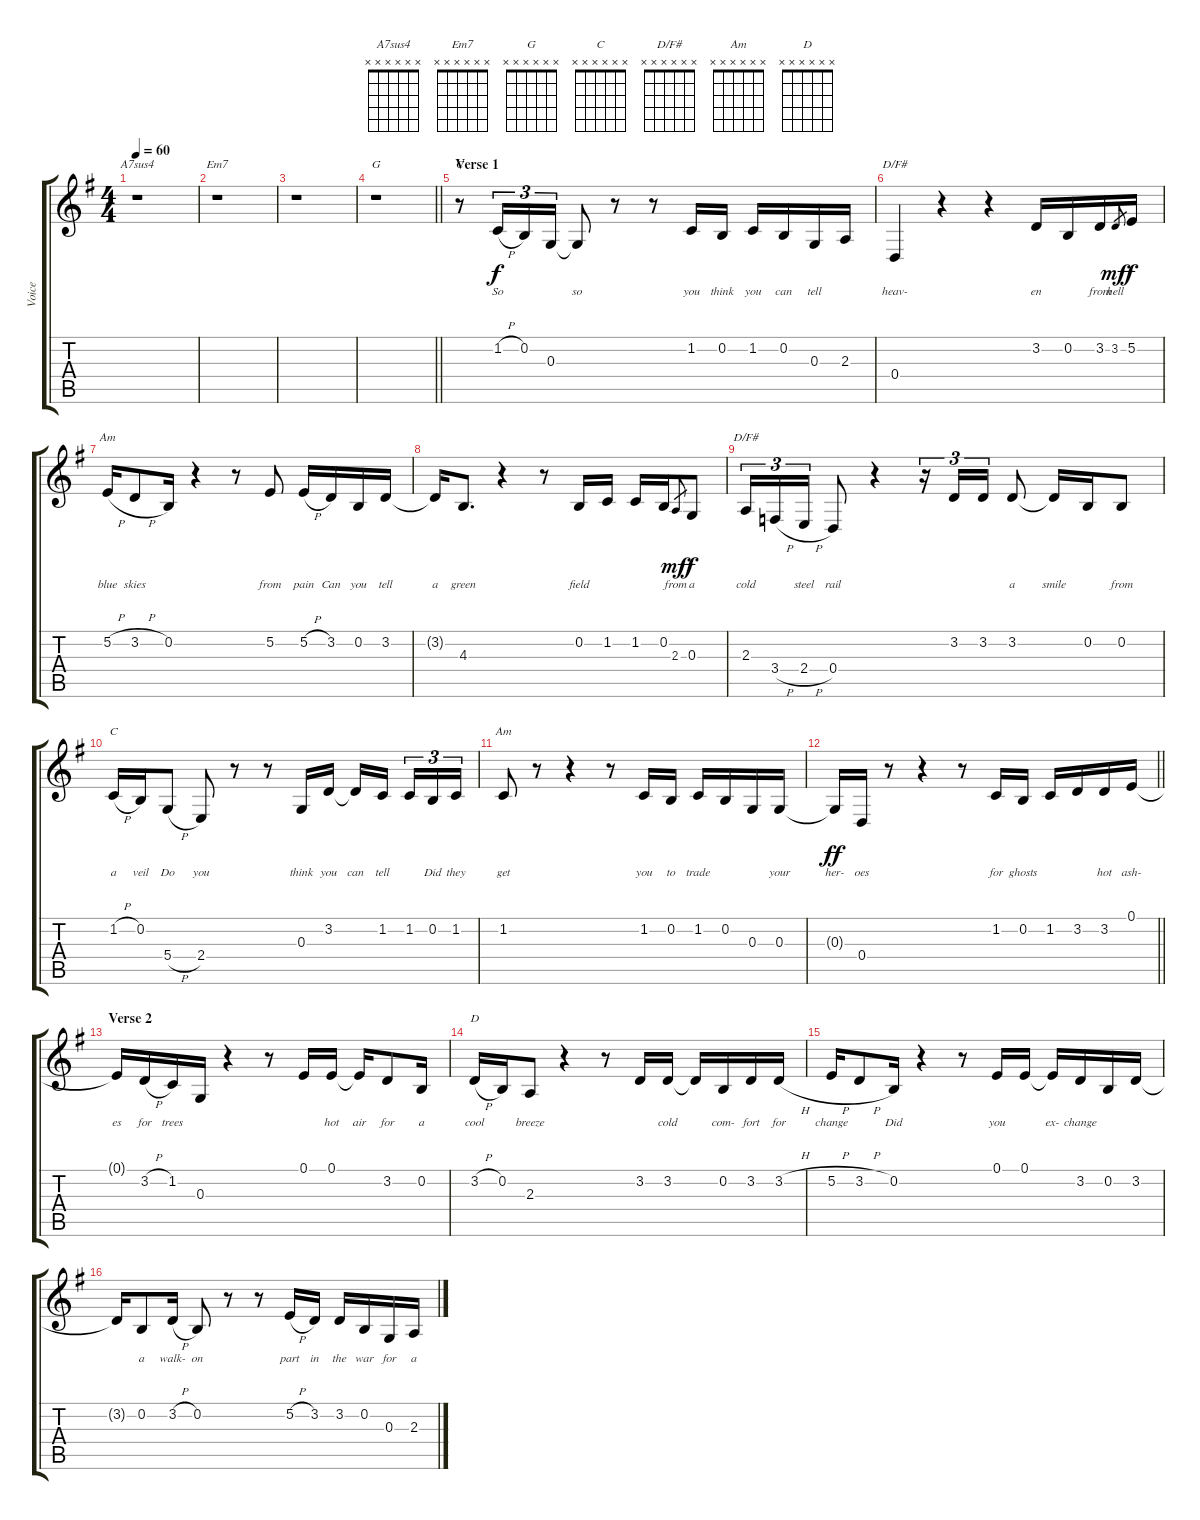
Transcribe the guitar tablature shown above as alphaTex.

\track ("Voice" "Voice") {instrument clarinet}
\staff {score tabs}
\tuning (E4 B3 G3 D3 A2 E2) {hide}
\chord ("A7sus4" x x x x x x)
\chord ("Em7" x x x x x x)
\chord ("G" x x x x x x)
\chord ("C" 0 1 0 2 3 x)
\chord ("D/F#" 2 3 2 0 0 2) {barre 2}
\chord ("Am" 0 1 2 2 0 x)
\chord ("D/F#" x x x x x x)
\chord ("C" x x x x x x)
\chord ("Am" x x x x x x)
\chord ("D" x x x x x x)
\ts (4 4)
\tempo 60
\clef g2
\ks g
r.1{ch "A7sus4" dy f} |
r.1{ch "Em7"} |
r.1 |
\barLineRight lightlight
r.1{ch "G"} |
\section ("" "Verse 1")
r.8{ch "C"} 1.2{h}.16{tu (3 2) lyrics (0 "So") lyrics (1 "") lyrics (2 "") lyrics (3 "") lyrics (4 "")} 0.2.16{tu (3 2) lyrics (0 "") lyrics (1 "") lyrics (2 "") lyrics (3 "") lyrics (4 "")} 0.3.16{tu (3 2) lyrics (0 "") lyrics (1 "") lyrics (2 "") lyrics (3 "") lyrics (4 "")} 0.3{t}.8{lyrics (0 "so") lyrics (1 "") lyrics (2 "") lyrics (3 "") lyrics (4 "")} r.8 r.8 1.2.16{lyrics (0 "you") lyrics (1 "") lyrics (2 "") lyrics (3 "") lyrics (4 "")} 0.2.16{lyrics (0 "think") lyrics (1 "") lyrics (2 "") lyrics (3 "") lyrics (4 "")} 1.2.16{lyrics (0 "you") lyrics (1 "") lyrics (2 "") lyrics (3 "") lyrics (4 "")} 0.2.16{lyrics (0 "can") lyrics (1 "") lyrics (2 "") lyrics (3 "") lyrics (4 "")} 0.3.16{lyrics (0 "tell") lyrics (1 "") lyrics (2 "") lyrics (3 "") lyrics (4 "")} 2.3.16{lyrics (0 "") lyrics (1 "") lyrics (2 "") lyrics (3 "") lyrics (4 "")} |
0.4.4{ch "D/F#" lyrics (0 "heav-") lyrics (1 "") lyrics (2 "") lyrics (3 "") lyrics (4 "")} r.4 r.4 3.2.16{lyrics (0 "en") lyrics (1 "") lyrics (2 "") lyrics (3 "") lyrics (4 "")} 0.2.16{lyrics (0 "") lyrics (1 "") lyrics (2 "") lyrics (3 "") lyrics (4 "")} 3.2.16{lyrics (0 "from") lyrics (1 "") lyrics (2 "") lyrics (3 "") lyrics (4 "")} 3.2.8{lyrics (0 "hell") lyrics (1 "") lyrics (2 "") lyrics (3 "") lyrics (4 "") gr dy mf} 5.2.16{lyrics (0 "") lyrics (1 "") lyrics (2 "") lyrics (3 "") lyrics (4 "") dy f} |
5.2{h}.16{ch "Am" lyrics (0 "blue") lyrics (1 "") lyrics (2 "") lyrics (3 "") lyrics (4 "")} 3.2{h}.8{lyrics (0 "skies") lyrics (1 "") lyrics (2 "") lyrics (3 "") lyrics (4 "")} 0.2.16{lyrics (0 "") lyrics (1 "") lyrics (2 "") lyrics (3 "") lyrics (4 "")} r.4 r.8 5.2.8{lyrics (0 "from") lyrics (1 "") lyrics (2 "") lyrics (3 "") lyrics (4 "")} 5.2{h}.16{lyrics (0 "pain") lyrics (1 "") lyrics (2 "") lyrics (3 "") lyrics (4 "")} 3.2.16{lyrics (0 "Can") lyrics (1 "") lyrics (2 "") lyrics (3 "") lyrics (4 "")} 0.2.16{lyrics (0 "you") lyrics (1 "") lyrics (2 "") lyrics (3 "") lyrics (4 "")} 3.2.16{lyrics (0 "tell") lyrics (1 "") lyrics (2 "") lyrics (3 "") lyrics (4 "")} |
3.2{t}.16{lyrics (0 "a") lyrics (1 "") lyrics (2 "") lyrics (3 "") lyrics (4 "")} 4.3.8{d lyrics (0 "green") lyrics (1 "") lyrics (2 "") lyrics (3 "") lyrics (4 "")} r.4 r.8 0.2.16{lyrics (0 "field") lyrics (1 "") lyrics (2 "") lyrics (3 "") lyrics (4 "")} 1.2.16{lyrics (0 "") lyrics (1 "") lyrics (2 "") lyrics (3 "") lyrics (4 "")} 1.2.16{lyrics (0 "") lyrics (1 "") lyrics (2 "") lyrics (3 "") lyrics (4 "")} 0.2.16{lyrics (0 "") lyrics (1 "") lyrics (2 "") lyrics (3 "") lyrics (4 "")} 2.3.8{lyrics (0 "from") lyrics (1 "") lyrics (2 "") lyrics (3 "") lyrics (4 "") gr dy mf} 0.3.8{lyrics (0 "a") lyrics (1 "") lyrics (2 "") lyrics (3 "") lyrics (4 "") dy f} |
2.3.16{tu (3 2) ch "D/F#" lyrics (0 "cold") lyrics (1 "") lyrics (2 "") lyrics (3 "") lyrics (4 "")} 3.4{h}.16{tu (3 2) lyrics (0 "") lyrics (1 "") lyrics (2 "") lyrics (3 "") lyrics (4 "")} 2.4{h}.16{tu (3 2) lyrics (0 "steel") lyrics (1 "") lyrics (2 "") lyrics (3 "") lyrics (4 "")} 0.4.8{lyrics (0 "rail") lyrics (1 "") lyrics (2 "") lyrics (3 "") lyrics (4 "")} r.4 r.16{tu (3 2)} 3.2.16{tu (3 2) lyrics (0 "") lyrics (1 "") lyrics (2 "") lyrics (3 "") lyrics (4 "")} 3.2.16{tu (3 2) lyrics (0 "") lyrics (1 "") lyrics (2 "") lyrics (3 "") lyrics (4 "")} 3.2.8{lyrics (0 "a") lyrics (1 "") lyrics (2 "") lyrics (3 "") lyrics (4 "")} 3.2{t}.16{lyrics (0 "smile") lyrics (1 "") lyrics (2 "") lyrics (3 "") lyrics (4 "")} 0.2.16{lyrics (0 "") lyrics (1 "") lyrics (2 "") lyrics (3 "") lyrics (4 "")} 0.2.8{lyrics (0 "from") lyrics (1 "") lyrics (2 "") lyrics (3 "") lyrics (4 "")} |
1.2{h}.16{ch "C" lyrics (0 "a") lyrics (1 "") lyrics (2 "") lyrics (3 "") lyrics (4 "")} 0.2.16{lyrics (0 "veil") lyrics (1 "") lyrics (2 "") lyrics (3 "") lyrics (4 "")} 5.4{h}.8{lyrics (0 "Do") lyrics (1 "") lyrics (2 "") lyrics (3 "") lyrics (4 "")} 2.4.8{lyrics (0 "you") lyrics (1 "") lyrics (2 "") lyrics (3 "") lyrics (4 "")} r.8 r.8 0.3.16{lyrics (0 "think") lyrics (1 "") lyrics (2 "") lyrics (3 "") lyrics (4 "")} 3.2.16{lyrics (0 "you") lyrics (1 "") lyrics (2 "") lyrics (3 "") lyrics (4 "")} 3.2{t}.16{lyrics (0 "can") lyrics (1 "") lyrics (2 "") lyrics (3 "") lyrics (4 "")} 1.2.16{lyrics (0 "tell") lyrics (1 "") lyrics (2 "") lyrics (3 "") lyrics (4 "") beam splitsecondary} 1.2.16{tu (3 2) lyrics (0 "") lyrics (1 "") lyrics (2 "") lyrics (3 "") lyrics (4 "")} 0.2.16{tu (3 2) lyrics (0 "Did") lyrics (1 "") lyrics (2 "") lyrics (3 "") lyrics (4 "")} 1.2.16{tu (3 2) lyrics (0 "they") lyrics (1 "") lyrics (2 "") lyrics (3 "") lyrics (4 "")} |
1.2.8{ch "Am" lyrics (0 "get") lyrics (1 "") lyrics (2 "") lyrics (3 "") lyrics (4 "")} r.8 r.4 r.8 1.2.16{lyrics (0 "you") lyrics (1 "") lyrics (2 "") lyrics (3 "") lyrics (4 "")} 0.2.16{lyrics (0 "to") lyrics (1 "") lyrics (2 "") lyrics (3 "") lyrics (4 "")} 1.2.16{lyrics (0 "trade") lyrics (1 "") lyrics (2 "") lyrics (3 "") lyrics (4 "")} 0.2.16{lyrics (0 "") lyrics (1 "") lyrics (2 "") lyrics (3 "") lyrics (4 "")} 0.3.16{lyrics (0 "") lyrics (1 "") lyrics (2 "") lyrics (3 "") lyrics (4 "")} 0.3.16{lyrics (0 "your") lyrics (1 "") lyrics (2 "") lyrics (3 "") lyrics (4 "")} |
\barLineRight lightlight
0.3{t}.16{lyrics (0 "her-") lyrics (1 "") lyrics (2 "") lyrics (3 "") lyrics (4 "") dy ff} 0.4.16{lyrics (0 "oes") lyrics (1 "") lyrics (2 "") lyrics (3 "") lyrics (4 "")} r.8 r.4 r.8 1.2.16{lyrics (0 "for") lyrics (1 "") lyrics (2 "") lyrics (3 "") lyrics (4 "")} 0.2.16{lyrics (0 "ghosts") lyrics (1 "") lyrics (2 "") lyrics (3 "") lyrics (4 "")} 1.2.16{lyrics (0 "") lyrics (1 "") lyrics (2 "") lyrics (3 "") lyrics (4 "")} 3.2.16{lyrics (0 "") lyrics (1 "") lyrics (2 "") lyrics (3 "") lyrics (4 "")} 3.2.16{lyrics (0 "hot") lyrics (1 "") lyrics (2 "") lyrics (3 "") lyrics (4 "")} 0.1.16{lyrics (0 "ash-") lyrics (1 "") lyrics (2 "") lyrics (3 "") lyrics (4 "")} |
\section ("" "Verse 2")
0.1{t}.16{lyrics (0 "es") lyrics (1 "") lyrics (2 "") lyrics (3 "") lyrics (4 "")} 3.2{h}.16{lyrics (0 "for") lyrics (1 "") lyrics (2 "") lyrics (3 "") lyrics (4 "")} 1.2.16{lyrics (0 "trees") lyrics (1 "") lyrics (2 "") lyrics (3 "") lyrics (4 "")} 0.3.16{lyrics (0 "") lyrics (1 "") lyrics (2 "") lyrics (3 "") lyrics (4 "")} r.4 r.8 0.1.16{lyrics (0 "") lyrics (1 "") lyrics (2 "") lyrics (3 "") lyrics (4 "")} 0.1.16{lyrics (0 "hot") lyrics (1 "") lyrics (2 "") lyrics (3 "") lyrics (4 "")} 0.1{t}.16{lyrics (0 "air") lyrics (1 "") lyrics (2 "") lyrics (3 "") lyrics (4 "")} 3.2.8{lyrics (0 "for") lyrics (1 "") lyrics (2 "") lyrics (3 "") lyrics (4 "")} 0.2.16{lyrics (0 "a") lyrics (1 "") lyrics (2 "") lyrics (3 "") lyrics (4 "")} |
3.2{h}.16{ch "D" lyrics (0 "cool") lyrics (1 "") lyrics (2 "") lyrics (3 "") lyrics (4 "")} 0.2.16{lyrics (0 "") lyrics (1 "") lyrics (2 "") lyrics (3 "") lyrics (4 "")} 2.3.8{lyrics (0 "breeze") lyrics (1 "") lyrics (2 "") lyrics (3 "") lyrics (4 "")} r.4 r.8 3.2.16{lyrics (0 "") lyrics (1 "") lyrics (2 "") lyrics (3 "") lyrics (4 "")} 3.2.16{lyrics (0 "cold") lyrics (1 "") lyrics (2 "") lyrics (3 "") lyrics (4 "")} 3.2{t}.16{lyrics (0 "") lyrics (1 "") lyrics (2 "") lyrics (3 "") lyrics (4 "")} 0.2.16{lyrics (0 "com-") lyrics (1 "") lyrics (2 "") lyrics (3 "") lyrics (4 "")} 3.2.16{lyrics (0 "fort") lyrics (1 "") lyrics (2 "") lyrics (3 "") lyrics (4 "")} 3.2{h}.16{lyrics (0 "for") lyrics (1 "") lyrics (2 "") lyrics (3 "") lyrics (4 "")} |
5.2{h}.16{lyrics (0 "change") lyrics (1 "") lyrics (2 "") lyrics (3 "") lyrics (4 "")} 3.2{h}.8{lyrics (0 "") lyrics (1 "") lyrics (2 "") lyrics (3 "") lyrics (4 "")} 0.2.16{lyrics (0 "Did") lyrics (1 "") lyrics (2 "") lyrics (3 "") lyrics (4 "")} r.4 r.8 0.1.16{lyrics (0 "you") lyrics (1 "") lyrics (2 "") lyrics (3 "") lyrics (4 "")} 0.1.16{lyrics (0 "") lyrics (1 "") lyrics (2 "") lyrics (3 "") lyrics (4 "")} 0.1{t}.16{lyrics (0 "ex-") lyrics (1 "") lyrics (2 "") lyrics (3 "") lyrics (4 "")} 3.2.16{lyrics (0 "change") lyrics (1 "") lyrics (2 "") lyrics (3 "") lyrics (4 "")} 0.2.16{lyrics (0 "") lyrics (1 "") lyrics (2 "") lyrics (3 "") lyrics (4 "")} 3.2.16{lyrics (0 "") lyrics (1 "") lyrics (2 "") lyrics (3 "") lyrics (4 "")} |
3.2{t}.16{lyrics (0 "") lyrics (1 "") lyrics (2 "") lyrics (3 "") lyrics (4 "")} 0.2.8{lyrics (0 "a") lyrics (1 "") lyrics (2 "") lyrics (3 "") lyrics (4 "")} 3.2{h}.16{lyrics (0 "walk-") lyrics (1 "") lyrics (2 "") lyrics (3 "") lyrics (4 "")} 0.2.8{lyrics (0 "on") lyrics (1 "") lyrics (2 "") lyrics (3 "") lyrics (4 "")} r.8 r.8 5.2{h}.16{lyrics (0 "part") lyrics (1 "") lyrics (2 "") lyrics (3 "") lyrics (4 "")} 3.2.16{lyrics (0 "in") lyrics (1 "") lyrics (2 "") lyrics (3 "") lyrics (4 "")} 3.2.16{lyrics (0 "the") lyrics (1 "") lyrics (2 "") lyrics (3 "") lyrics (4 "")} 0.2.16{lyrics (0 "war") lyrics (1 "") lyrics (2 "") lyrics (3 "") lyrics (4 "")} 0.3.16{lyrics (0 "for") lyrics (1 "") lyrics (2 "") lyrics (3 "") lyrics (4 "")} 2.3.16{lyrics (0 "a") lyrics (1 "") lyrics (2 "") lyrics (3 "") lyrics (4 "")}
